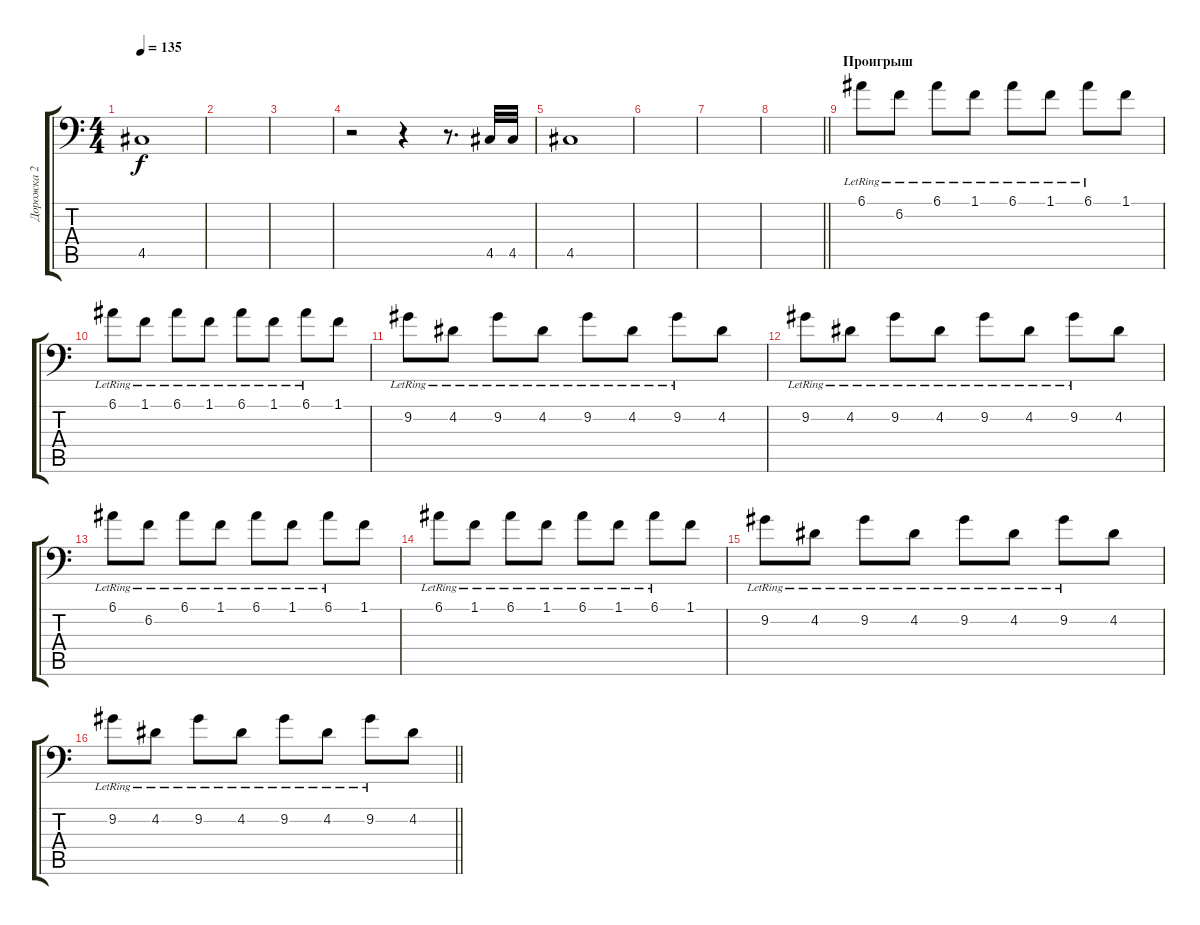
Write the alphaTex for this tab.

\track ("Дорожка 2" "Дорожка 2") {instrument harpsichord}
\staff {score tabs}
\tuning (E4 B3 G3 D3 A2 Db0) {hide}
\ts (4 4)
\tempo 135
\clef f4
\ks c
4.5.1{dy f} |
|
|
r.2 r.4 r.8{d} 4.5.32 4.5.32 |
4.5.1 |
|
|
\barLineRight lightlight
|
\section ("" "Проигрыш")
6.1{lr}.8{instrument harpsichord} 6.2{lr}.8 6.1{lr}.8 1.1{lr}.8 6.1{lr}.8 1.1{lr}.8 6.1{lr}.8 1.1.8 |
6.1{lr}.8 1.1{lr}.8 6.1{lr}.8 1.1{lr}.8 6.1{lr}.8 1.1{lr}.8 6.1{lr}.8 1.1.8 |
9.2{lr}.8 4.2{lr}.8 9.2{lr}.8 4.2{lr}.8 9.2{lr}.8 4.2{lr}.8 9.2{lr}.8 4.2.8 |
9.2{lr}.8 4.2{lr}.8 9.2{lr}.8 4.2{lr}.8 9.2{lr}.8 4.2{lr}.8 9.2{lr}.8 4.2.8 |
6.1{lr}.8 6.2{lr}.8 6.1{lr}.8 1.1{lr}.8 6.1{lr}.8 1.1{lr}.8 6.1{lr}.8 1.1.8 |
6.1{lr}.8 1.1{lr}.8 6.1{lr}.8 1.1{lr}.8 6.1{lr}.8 1.1{lr}.8 6.1{lr}.8 1.1.8 |
9.2{lr}.8 4.2{lr}.8 9.2{lr}.8 4.2{lr}.8 9.2{lr}.8 4.2{lr}.8 9.2{lr}.8 4.2.8 |
\barLineRight lightlight
9.2{lr}.8 4.2{lr}.8 9.2{lr}.8 4.2{lr}.8 9.2{lr}.8 4.2{lr}.8 9.2{lr}.8 4.2.8
